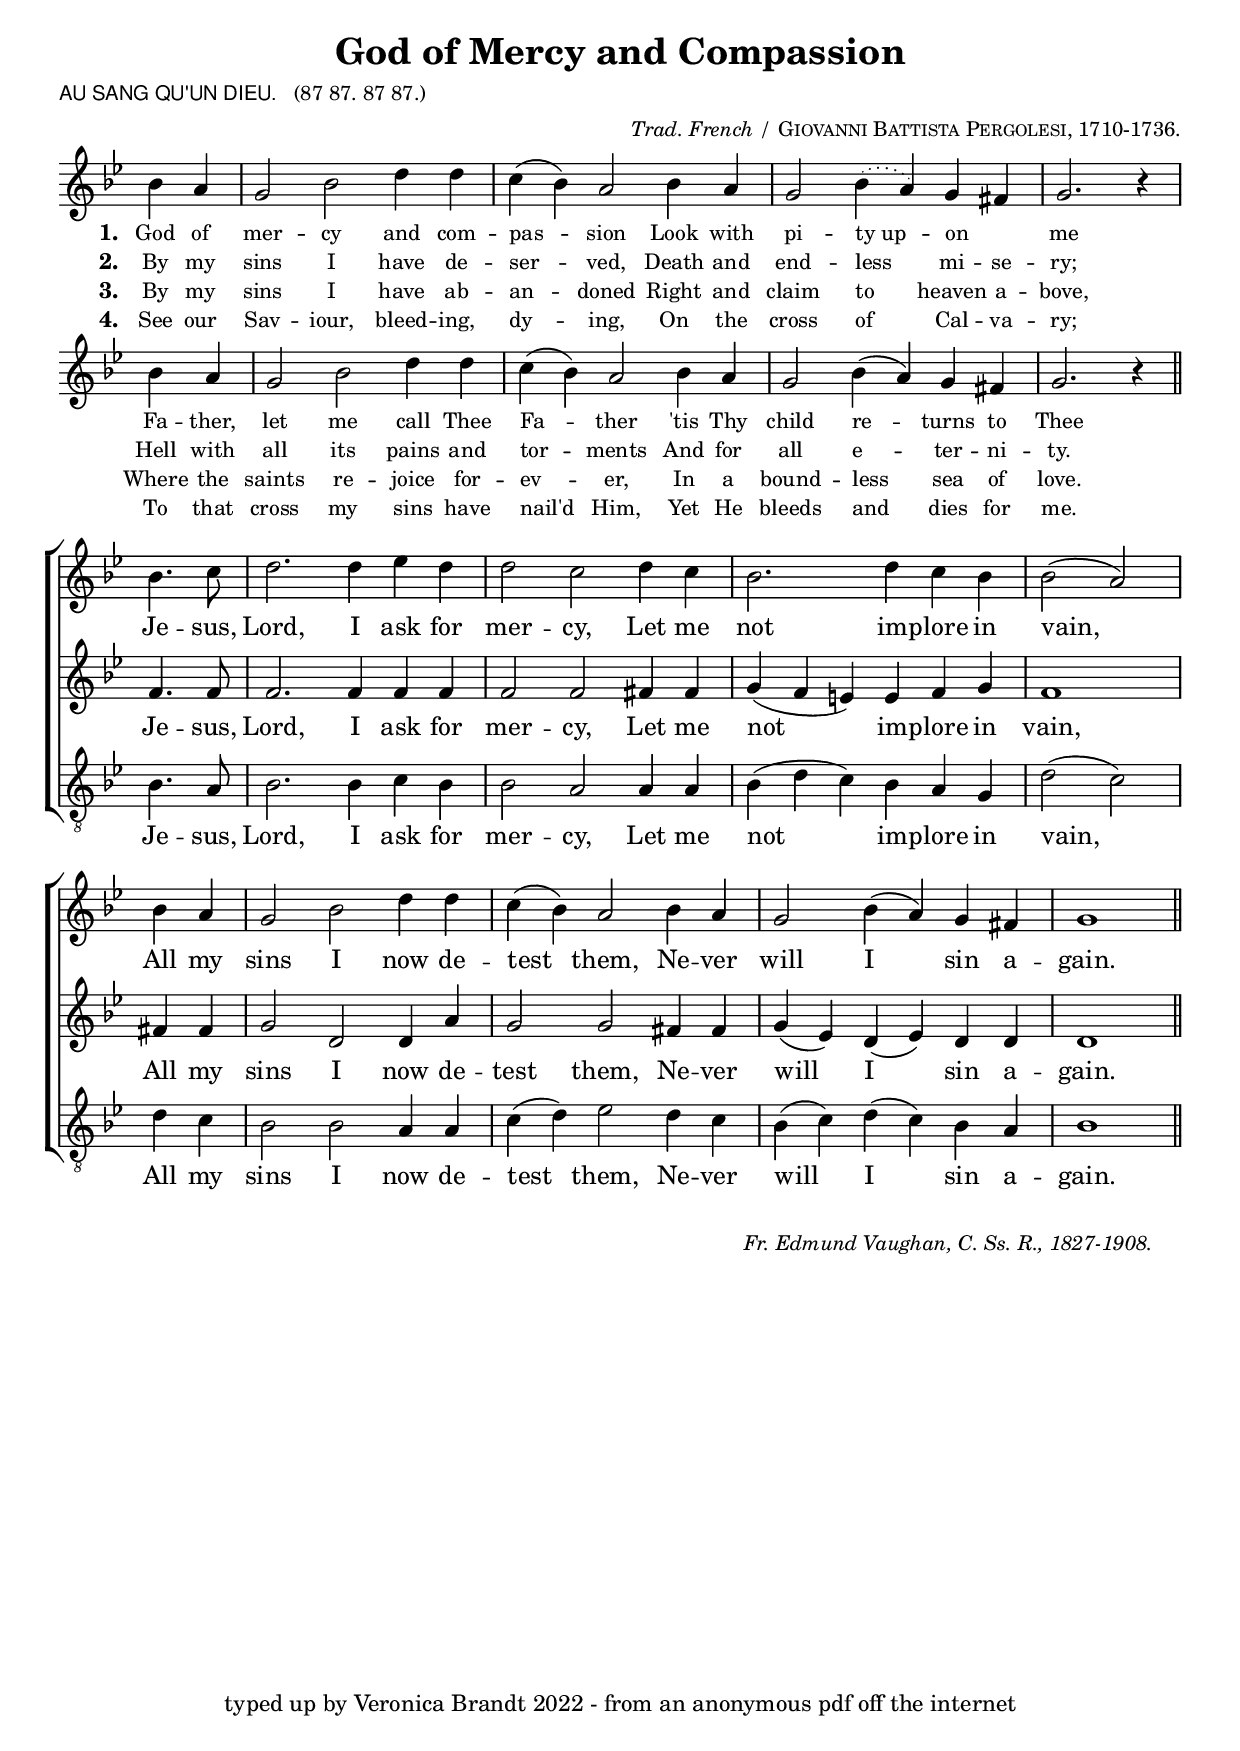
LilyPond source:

\version "2.10"

\header {
  title = "God of Mercy and Compassion"
			       
  arranger = \markup { \small { \italic "Trad. French /" \smallCaps "Giovanni Battista Pergolesi, 1710-1736."} }
  poet = \markup { \small { \sans  "AU SANG QU'UN DIEU." \hspace #1 \roman { "(87 87. 87 87.)"} } }
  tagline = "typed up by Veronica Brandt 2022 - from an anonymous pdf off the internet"
}

      
%%% SATB voices

global = {
  \time 6/4
  \key g \minor
  \set Staff.midiInstrument = "church organ"
}

soprano = \relative c'' {
\partial 2
bes4. c8 d2. d4 ees d d2 c d4 c bes2. d4 c bes bes2( a) 
\bar "|" \break
bes4 a g2 bes d4 d c( bes) a2 bes4 a g2 bes4( a) g fis g1
\bar "||"
}

alto = \relative c' {
f4. f8 f2. f4 f f f2 f fis4 fis g( f e) e f g f1 
fis4 fis g2 d d4 a'4 g2 g fis4 fis g( ees) d( ees) d4 d d1
}

tenor = \relative c' { \clef "treble_8"
bes4. a8 bes2. bes4 c bes bes2 a a4 a bes( d c) bes a g d'2( c)
d4 c bes2 bes a4 a c( d) ees2 d4 c bes4( c) d( c) bes a bes1 
}

verses = \relative c'' { \clef treble
\partial 2
bes4 a g2 bes d4 d c( bes) a2 bes4 a g2 \slurDotted bes4( a) g fis g2. r4 \slurSolid
\bar "|" \break
bes4 a g2 bes d4 d c( bes) a2 bes4 a g2 bes4( a) g fis g2. r4
\bar "||"
}

firstWords = \lyricmode
{
    \override Score . LyricText #'font-size = #-0.5
    \override Score . LyricHyphen #'minimum-distance = #1
    \override Score . LyricSpace #'minimum-distance = #0.8
    % \override Score . LyricText #'font-name = #"Gentium"
    % \override Score . LyricText #'self-alignment-X = #-1
    \set stanza = "1. "
    %\set vocalName = "Men/Women/Unison/SATB"
God of mer -- cy and com -- pas -- sion
Look with pi -- ty_up -- on _ me
Fa -- ther, let me call Thee Fa -- ther
'tis Thy child re -- turns to Thee
	}

secondWords = \lyricmode
{
	\set stanza = "2. "
By my sins I have de -- ser -- ved,
Death and end -- less mi -- se -- ry;
Hell with all its pains and tor -- ments
And for all e -- ter -- ni -- ty.

}

thirdWords = \lyricmode
{
	\set stanza = "3. "
By my sins I have ab -- an -- doned
Right and claim to heaven a -- bove,
Where the saints re -- joice for -- ev -- er,
In a bound -- less sea of love.
}

fourthWords = \lyricmode
{
\set stanza = "4. "
See our Sav -- iour, bleed -- ing, dy -- ing,
On the cross of Cal -- va -- ry;
To that cross my sins have nail'd Him,
Yet He bleeds and dies for me.
}

chorusWords = \lyricmode
{
Je -- sus, Lord, I ask for mer -- cy,
Let me not im -- plore in vain,
All my sins I now de -- test them,
Ne -- ver will I sin a -- gain.
}

#(ly:set-option 'point-and-click #f)

\paper {
  #(set-paper-size "a4")
%  annotate-spacing = ##t
  print-page-number = ##f
  ragged-last-bottom = ##t
  ragged-bottom = ##t
}

\book{

%%% Score block	

\score{
\new ChoirStaff
<<
\context Staff = melody <<
\context Voice = verses { \global \verses }
\context Lyrics = verses \lyricsto verses \firstWords
	\context Lyrics = versesTwo \lyricsto verses \secondWords
	\context Lyrics = versesThree \lyricsto verses \thirdWords
	\context Lyrics = versesFour \lyricsto verses \fourthWords
>>
>>

\layout {
		indent=0
%		\context { \Score timing = ##f }
		\context { \Score \remove "Bar_number_engraver" }
		\context { \Staff \remove "Time_signature_engraver" }
		\context { \Score \remove "Mark_engraver"  }
                \context { \Staff \consists "Mark_engraver"  }
	}


\midi { \context { \Score tempoWholesPerMinute = #(ly:make-moment 54 2) }}   
}
	
\markup { \hspace #1 
           \line {" "} }

\score{
\new ChoirStaff	
 <<

	\context Staff = upper << 
	\context Voice = sopranos { \global \soprano }
	\context Lyrics = sopranos \lyricsto sopranos \chorusWords
			>>
	\context Staff = subupper <<
	\context Voice = altos    { \global \alto }
	\context Lyrics = altos \lyricsto altos \chorusWords
	
	                      >>
	\context Staff = lower <<
	\context Voice = tenors { \global \tenor }
	\context Lyrics = tenors \lyricsto tenors \chorusWords
	
				>>
 >>
\layout {
		indent=0
%		\context { \Score timing = ##f }
		\context { \Score \remove "Bar_number_engraver" }
		\context { \Staff \remove "Time_signature_engraver" }
		\context { \Score \remove "Mark_engraver"  }
                \context { \Staff \consists "Mark_engraver"  }
	}

\midi { 
   \context { \Score tempoWholesPerMinute = #(ly:make-moment 54 2) }
       }	
} %%score bracket

%%% Lyrics titles

\markup { \small { \hspace #66 \italic "Fr. Edmund Vaughan, C. Ss. R., 1827-1908."} }

} %%book bracket
